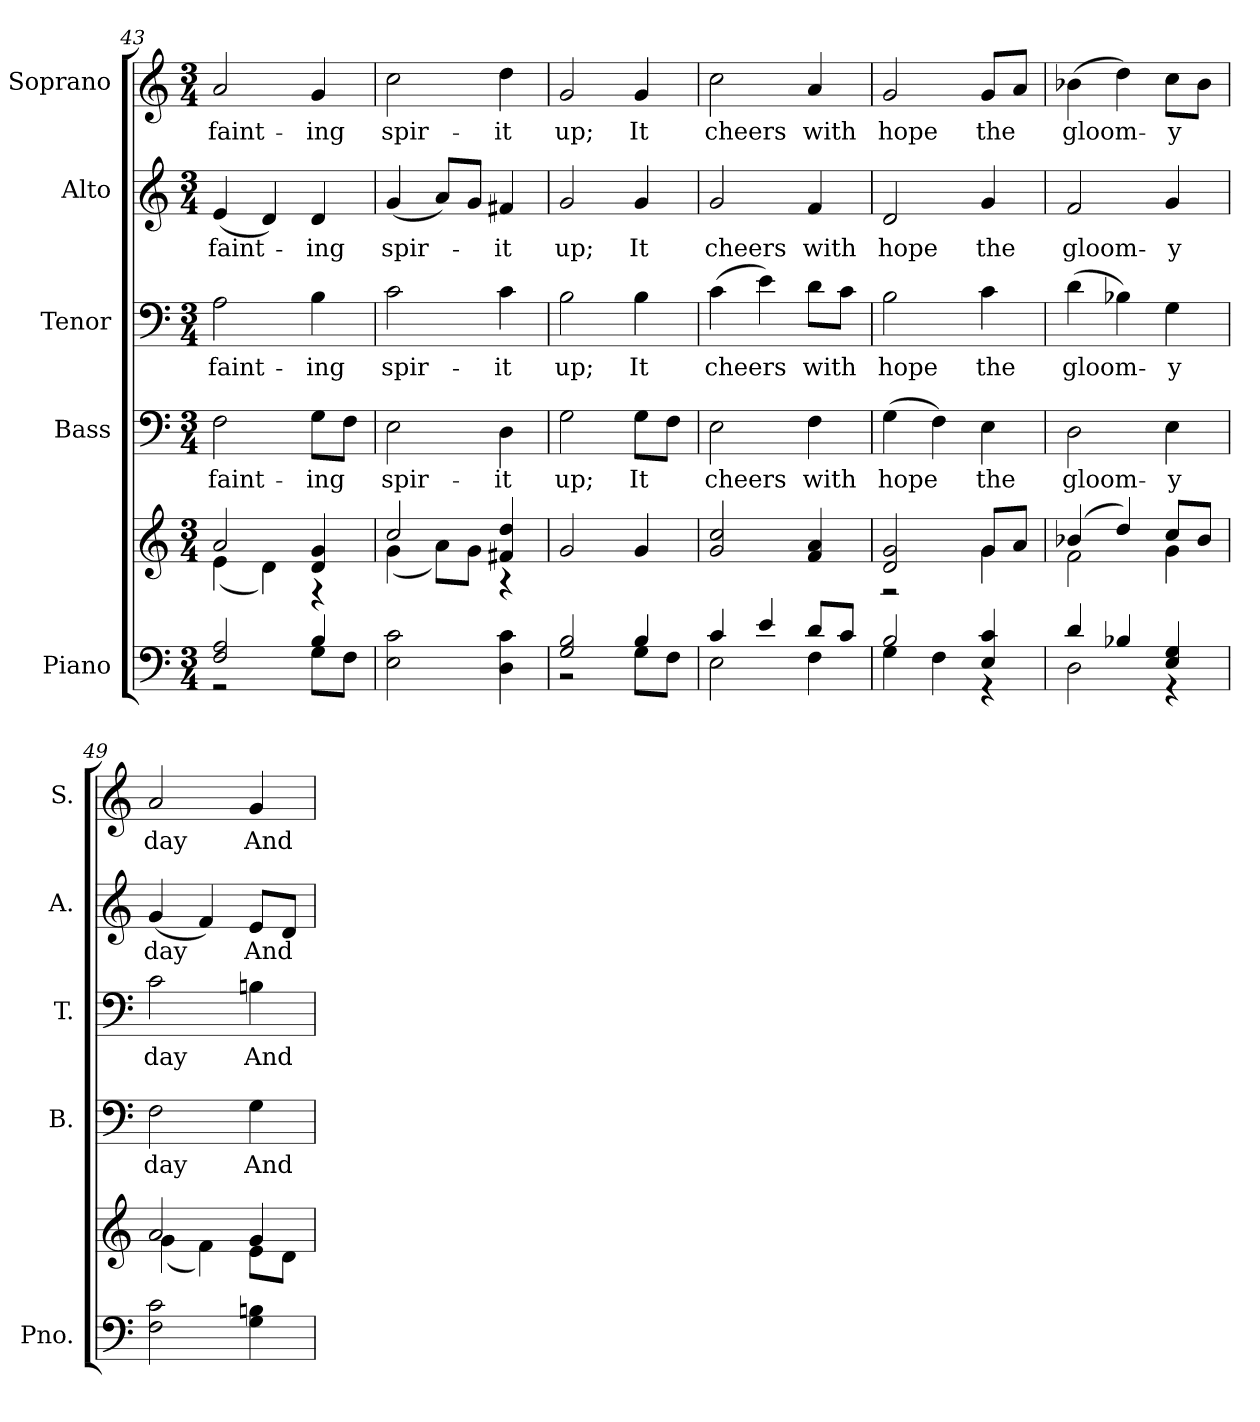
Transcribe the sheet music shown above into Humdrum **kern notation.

**kern	**kern	**kern	**text	**kern	**text	**kern	**text	**kern	**text
*part5	*part5	*part4	*part4	*part3	*part3	*part2	*part2	*part1	*part1
*staff6	*staff5	*staff4	*staff4	*staff3	*staff3	*staff2	*staff2	*staff1	*staff1
*I"Piano	*	*I"Bass	*	*I"Tenor	*	*I"Alto	*	*I"Soprano	*
*I'Pno.	*	*I'B.	*	*I'T.	*	*I'A.	*	*I'S.	*
*clefF4	*clefG2	*clefF4	*	*clefF4	*	*clefG2	*	*clefG2	*
*k[]	*k[]	*k[]	*	*k[]	*	*k[]	*	*k[]	*
*C:	*C:	*C:	*	*C:	*	*C:	*	*C:	*
*M3/4	*M3/4	*M3/4	*	*M3/4	*	*M3/4	*	*M3/4	*
=43	=43	=43	=43	=43	=43	=43	=43	=43	=43
*^	*^	*	*	*	*	*	*	*	*
!	!	!	!	!	!LO:LY:b:color=#000000	!	!	!	!	!	!
!	!	!	!	!	!	!	!LO:LY:b:color=#000000	!	!	!	!
!	!	!	!	!	!	!	!	!	!LO:LY:b:color=#000000	!	!
!	!	!	!	!	!	!	!	!	!	!	!LO:LY:b:color=#000000
2Fi/ 2Ai	2r	2ai/	(4ei\	2Fi\	faint-	2Ai\	faint-	(4ei/	faint-	2ai/	faint-
.	.	.	4di\)	.	.	.	.	4di/)	.	.	.
!	!	!	!	!	!LO:LY:b:color=#000000	!	!	!	!	!	!
!	!	!	!	!	!	!	!LO:LY:b:color=#000000	!	!	!	!
!	!	!	!	!	!	!	!	!	!LO:LY:b:color=#000000	!	!
!	!	!	!	!	!	!	!	!	!	!	!LO:LY:b:color=#000000
4Bi/	8Gi\L	4di/ 4gi	4r	8Gi\L	-ing	4Bi\	-ing	4di/	-ing	4gi/	-ing
.	8Fi\J	.	.	8Fi\J	.	.	.	.	.	.	.
*v	*v	*	*	*	*	*	*	*	*	*	*
=44	=44	=44	=44	=44	=44	=44	=44	=44	=44	=44
*^	*	*	*	*	*	*	*	*	*	*
!	!	!	!	!	!LO:LY:b:color=#000000	!	!	!	!	!	!
*v	*v	*	*	*	*	*	*	*	*	*	*
*^	*	*	*	*	*	*	*	*	*	*
!	!	!	!	!	!	!	!LO:LY:b:color=#000000	!	!	!	!
*v	*v	*	*	*	*	*	*	*	*	*	*
*^	*	*	*	*	*	*	*	*	*	*
!	!	!	!	!	!	!	!	!	!LO:LY:b:color=#000000	!	!
*v	*v	*	*	*	*	*	*	*	*	*	*
*^	*	*	*	*	*	*	*	*	*	*
!	!	!	!	!	!	!	!	!	!	!	!LO:LY:b:color=#000000
*v	*v	*	*	*	*	*	*	*	*	*	*
2Ei\ 2ci	2cci/	(4gi\	2Ei\	spir-	2ci\	spir-	(4gi/	spir-	2cci\	spir-
.	.	8ai\L)	.	.	.	.	8ai/L)	.	.	.
.	.	8gi\J	.	.	.	.	8gi/J	.	.	.
!	!	!	!	!LO:LY:b:color=#000000	!	!	!	!	!	!
!	!	!	!	!	!	!LO:LY:b:color=#000000	!	!	!	!
!	!	!	!	!	!	!	!	!LO:LY:b:color=#000000	!	!
!	!	!	!	!	!	!	!	!	!	!LO:LY:b:color=#000000
4Di\ 4ci	4f#Xi/ 4ddi	4r	4Di\	-it	4ci\	-it	4f#Xi/	-it	4ddi\	-it
*	*v	*v	*	*	*	*	*	*	*	*
!!LO:PB:g=z
=45	=45	=45	=45	=45	=45	=45	=45	=45	=45
*^	*	*	*	*	*	*	*	*	*
*	*	*^	*	*	*	*	*	*	*	*
!	!	!	!	!	!LO:LY:b:color=#000000	!	!	!	!	!	!
*	*	*v	*v	*	*	*	*	*	*	*	*
*	*	*^	*	*	*	*	*	*	*	*
!	!	!	!	!	!	!	!LO:LY:b:color=#000000	!	!	!	!
*	*	*v	*v	*	*	*	*	*	*	*	*
*	*	*^	*	*	*	*	*	*	*	*
!	!	!	!	!	!	!	!	!	!LO:LY:b:color=#000000	!	!
*	*	*v	*v	*	*	*	*	*	*	*	*
*	*	*^	*	*	*	*	*	*	*	*
!	!	!	!	!	!	!	!	!	!	!	!LO:LY:b:color=#000000
*	*	*v	*v	*	*	*	*	*	*	*	*
2Gi/ 2Bi	2r	2gi/	2Gi\	up;	2Bi\	up;	2gi/	up;	2gi/	up;
!	!	!	!	!LO:LY:b:color=#000000	!	!	!	!	!	!
!	!	!	!	!	!	!LO:LY:b:color=#000000	!	!	!	!
!	!	!	!	!	!	!	!	!LO:LY:b:color=#000000	!	!
!	!	!	!	!	!	!	!	!	!	!LO:LY:b:color=#000000
4Bi/	8Gi\L	4gi/	8Gi\L	It	4Bi\	It	4gi/	It	4gi/	It
.	8Fi\J	.	8Fi\J	.	.	.	.	.	.	.
=46	=46	=46	=46	=46	=46	=46	=46	=46	=46	=46
!	!	!	!	!LO:LY:b:color=#000000	!	!	!	!	!	!
!	!	!	!	!	!	!LO:LY:b:color=#000000	!	!	!	!
!	!	!	!	!	!	!	!	!LO:LY:b:color=#000000	!	!
!	!	!	!	!	!	!	!	!	!	!LO:LY:b:color=#000000
4ci/	2Ei\	2gi/ 2cci	2Ei\	cheers	(4ci\	cheers	2gi/	cheers	2cci\	cheers
4ei/	.	.	.	.	4ei\)	.	.	.	.	.
!	!	!	!	!LO:LY:b:color=#000000	!	!	!	!	!	!
!	!	!	!	!	!	!LO:LY:b:color=#000000	!	!	!	!
!	!	!	!	!	!	!	!	!LO:LY:b:color=#000000	!	!
!	!	!	!	!	!	!	!	!	!	!LO:LY:b:color=#000000
8di/L	4Fi\	4fi/ 4ai	4Fi\	with	8di\L	with	4fi/	with	4ai/	with
8ci/J	.	.	.	.	8ci\J	.	.	.	.	.
=47	=47	=47	=47	=47	=47	=47	=47	=47	=47	=47
*	*	*^	*	*	*	*	*	*	*	*
!	!	!	!	!	!LO:LY:b:color=#000000	!	!	!	!	!	!
!	!	!	!	!	!	!	!LO:LY:b:color=#000000	!	!	!	!
!	!	!	!	!	!	!	!	!	!LO:LY:b:color=#000000	!	!
!	!	!	!	!	!	!	!	!	!	!	!LO:LY:b:color=#000000
2Bi/	4Gi\	2di/ 2gi	2r	(4Gi\	hope	2Bi\	hope	2di/	hope	2gi/	hope
.	4Fi\	.	.	4Fi\)	.	.	.	.	.	.	.
!	!	!	!	!	!LO:LY:b:color=#000000	!	!	!	!	!	!
!	!	!	!	!	!	!	!LO:LY:b:color=#000000	!	!	!	!
!	!	!	!	!	!	!	!	!	!LO:LY:b:color=#000000	!	!
!	!	!	!	!	!	!	!	!	!	!	!LO:LY:b:color=#000000
4Ei/ 4ci	4r	8gi/L	4gi\	4Ei\	the	4ci\	the	4gi/	the	8gi/L	the
.	.	8ai/J	.	.	.	.	.	.	.	8ai/J	.
!!LO:PB:g=z
=48	=48	=48	=48	=48	=48	=48	=48	=48	=48	=48	=48
!	!	!	!	!	!LO:LY:b:color=#000000	!	!	!	!	!	!
!	!	!	!	!	!	!	!LO:LY:b:color=#000000	!	!	!	!
!	!	!	!	!	!	!	!	!	!LO:LY:b:color=#000000	!	!
!	!	!	!	!	!	!	!	!	!	!	!LO:LY:b:color=#000000
4di/	2Di\	(4b-Xi/	2fi\	2Di\	gloom-	(4di\	gloom-	2fi/	gloom-	(4b-Xi\	gloom-
4B-Xi/	.	4ddi/)	.	.	.	4B-Xi\)	.	.	.	4ddi\)	.
!	!	!	!	!	!LO:LY:b:color=#000000	!	!	!	!	!	!
!	!	!	!	!	!	!	!LO:LY:b:color=#000000	!	!	!	!
!	!	!	!	!	!	!	!	!	!LO:LY:b:color=#000000	!	!
!	!	!	!	!	!	!	!	!	!	!	!LO:LY:b:color=#000000
4Ei/ 4Gi	4r	8cci/L	4gi\	4Ei\	-y	4Gi\	-y	4gi/	-y	8cci\L	-y
.	.	8b-i/J	.	.	.	.	.	.	.	8b-i\J	.
*v	*v	*	*	*	*	*	*	*	*	*	*
=49	=49	=49	=49	=49	=49	=49	=49	=49	=49	=49
!	!	!	!	!LO:LY:b:color=#000000	!	!	!	!	!	!
!	!	!	!	!	!	!LO:LY:b:color=#000000	!	!	!	!
!	!	!	!	!	!	!	!	!LO:LY:b:color=#000000	!	!
!	!	!	!	!	!	!	!	!	!	!LO:LY:b:color=#000000
2Fi\ 2ci	2ai/	(4gi\	2Fi\	day	2ci\	day	(4gi/	day	2ai/	day
.	.	4fi\)	.	.	.	.	4fi/)	.	.	.
!	!	!	!	!LO:LY:b:color=#000000	!	!	!	!	!	!
!	!	!	!	!	!	!LO:LY:b:color=#000000	!	!	!	!
!	!	!	!	!	!	!	!	!LO:LY:b:color=#000000	!	!
!	!	!	!	!	!	!	!	!	!	!LO:LY:b:color=#000000
4Gi\ 4Bni	4gi/	8ei\L	4Gi\	And	4Bni\	And	8ei/L	And	4gi/	And
.	.	8di\J	.	.	.	.	8di/J	.	.	.
*	*v	*v	*	*	*	*	*	*	*	*
=	=	=	=	=	=	=	=	=	=
*-	*-	*-	*-	*-	*-	*-	*-	*-	*-
